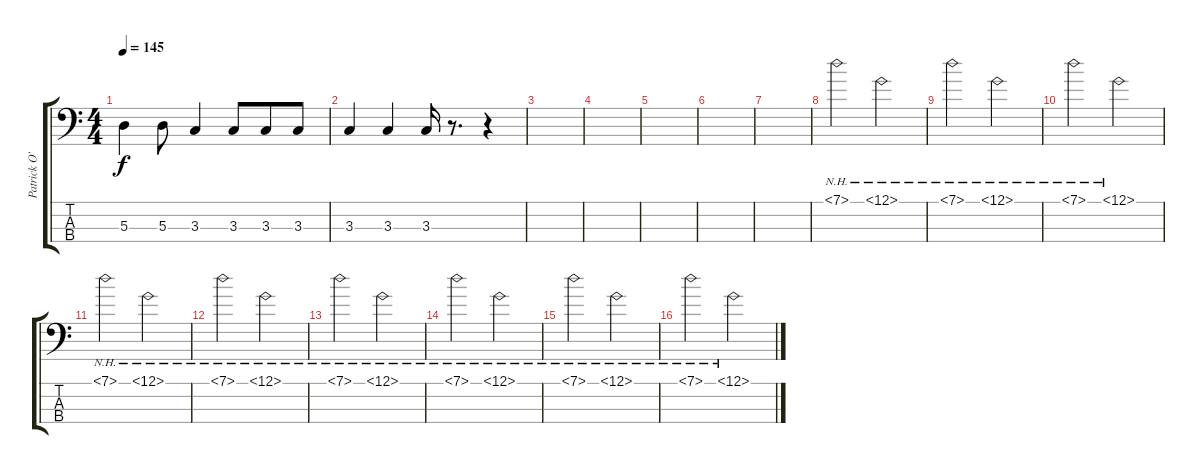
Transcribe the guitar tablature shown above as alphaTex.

\track ("Patrick O'Hearn" "Patrick O'") {instrument electricbassfinger}
\staff {score tabs}
\tuning (G2 D2 A1 E1) {hide}
\ts (4 4)
\tempo 145
\clef f4
\ks c
5.3.4{dy f} 5.3.8 3.3.4 3.3.8{beam merge} 3.3.8{beam merge} 3.3.8 |
3.3.4 3.3.4 3.3.16 r.8{d} r.4 |
|
|
|
|
|
7.1{nh}.2{beam merge} 12.1{nh}.2 |
7.1{nh}.2{beam merge} 12.1{nh}.2 |
7.1{nh}.2{beam merge} 12.1{nh}.2 |
7.1{nh}.2 12.1{nh}.2 |
7.1{nh}.2 12.1{nh}.2 |
7.1{nh}.2 12.1{nh}.2 |
7.1{nh}.2{beam merge} 12.1{nh}.2 |
7.1{nh}.2{beam merge} 12.1{nh}.2 |
7.1{nh}.2{beam merge} 12.1{nh}.2
